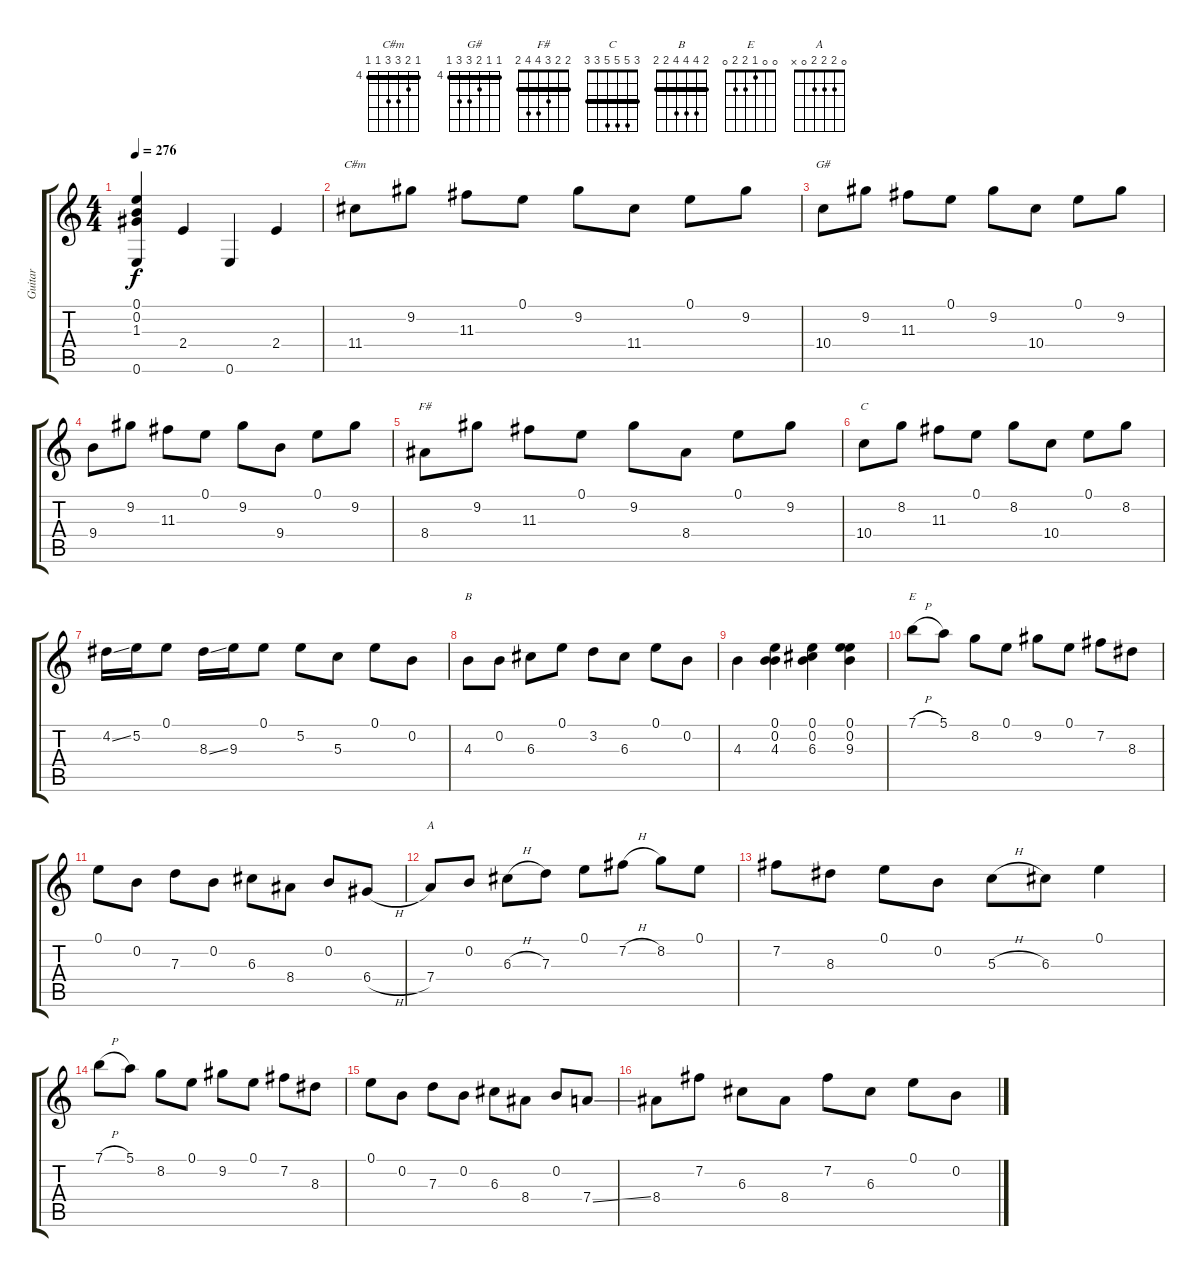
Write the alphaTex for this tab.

\track ("Guitar" "Guitar") {instrument acousticguitarsteel}
\staff {score tabs}
\tuning (E4 B3 G3 D3 A2 E2) {hide}
\chord ("C#m" 4 5 6 6 4 4) {firstfret 4 barre 4}
\chord ("G#" 4 4 5 6 6 4) {firstfret 4 barre 4}
\chord ("F#" 2 2 3 4 4 2) {barre 2}
\chord ("C" 3 5 5 5 3 3) {barre 3}
\chord ("B" 2 4 4 4 2 2) {barre 2}
\chord ("E" 0 0 1 2 2 0)
\chord ("A" 0 2 2 2 0 x)
\ts (4 4)
\tempo 276
\clef g2
\ks c
(0.1 0.2 1.3 0.6).4{dy f} 2.4.4 0.6.4 2.4.4 |
11.4.8{ch "C#m"} 9.2.8 11.3.8 0.1.8 9.2.8 11.4.8 0.1.8 9.2.8 |
10.4.8{ch "G#"} 9.2.8 11.3.8 0.1.8 9.2.8 10.4.8 0.1.8 9.2.8 |
9.4.8 9.2.8 11.3.8 0.1.8 9.2.8 9.4.8 0.1.8 9.2.8 |
8.4.8{ch "F#"} 9.2.8 11.3.8 0.1.8 9.2.8 8.4.8 0.1.8 9.2.8 |
10.4.8{ch "C"} 8.2.8 11.3.8 0.1.8 8.2.8 10.4.8 0.1.8 8.2.8 |
4.2{ss}.16 5.2.16 0.1.8 8.3{ss}.16 9.3.16 0.1.8 5.2.8 5.3.8 0.1.8 0.2.8 |
4.3.8{ch "B"} 0.2.8 6.3.8 0.1.8 3.2.8 6.3.8 0.1.8 0.2.8 |
4.3.4 (0.1 0.2 4.3).4 (0.1 0.2 6.3).4 (0.1 0.2 9.3).4 |
7.1{h}.8{ch "E"} 5.1.8 8.2.8 0.1.8 9.2.8 0.1.8 7.2.8 8.3.8 |
0.1.8 0.2.8 7.3.8 0.2.8 6.3.8 8.4.8 0.2.8 6.4{h}.8 |
7.4.8{ch "A"} 0.2.8 6.3{h}.8 7.3.8 0.1.8 7.2{h}.8 8.2.8 0.1.8 |
7.2.8 8.3.8 0.1.8 0.2.8 5.3{h}.8 6.3.8 0.1.4 |
7.1{h}.8 5.1.8 8.2.8 0.1.8 9.2.8 0.1.8 7.2.8 8.3.8 |
0.1.8 0.2.8 7.3.8 0.2.8 6.3.8 8.4.8 0.2.8 7.4{ss}.8 |
8.4.8 7.2.8 6.3.8 8.4.8 7.2.8 6.3.8 0.1.8 0.2.8
